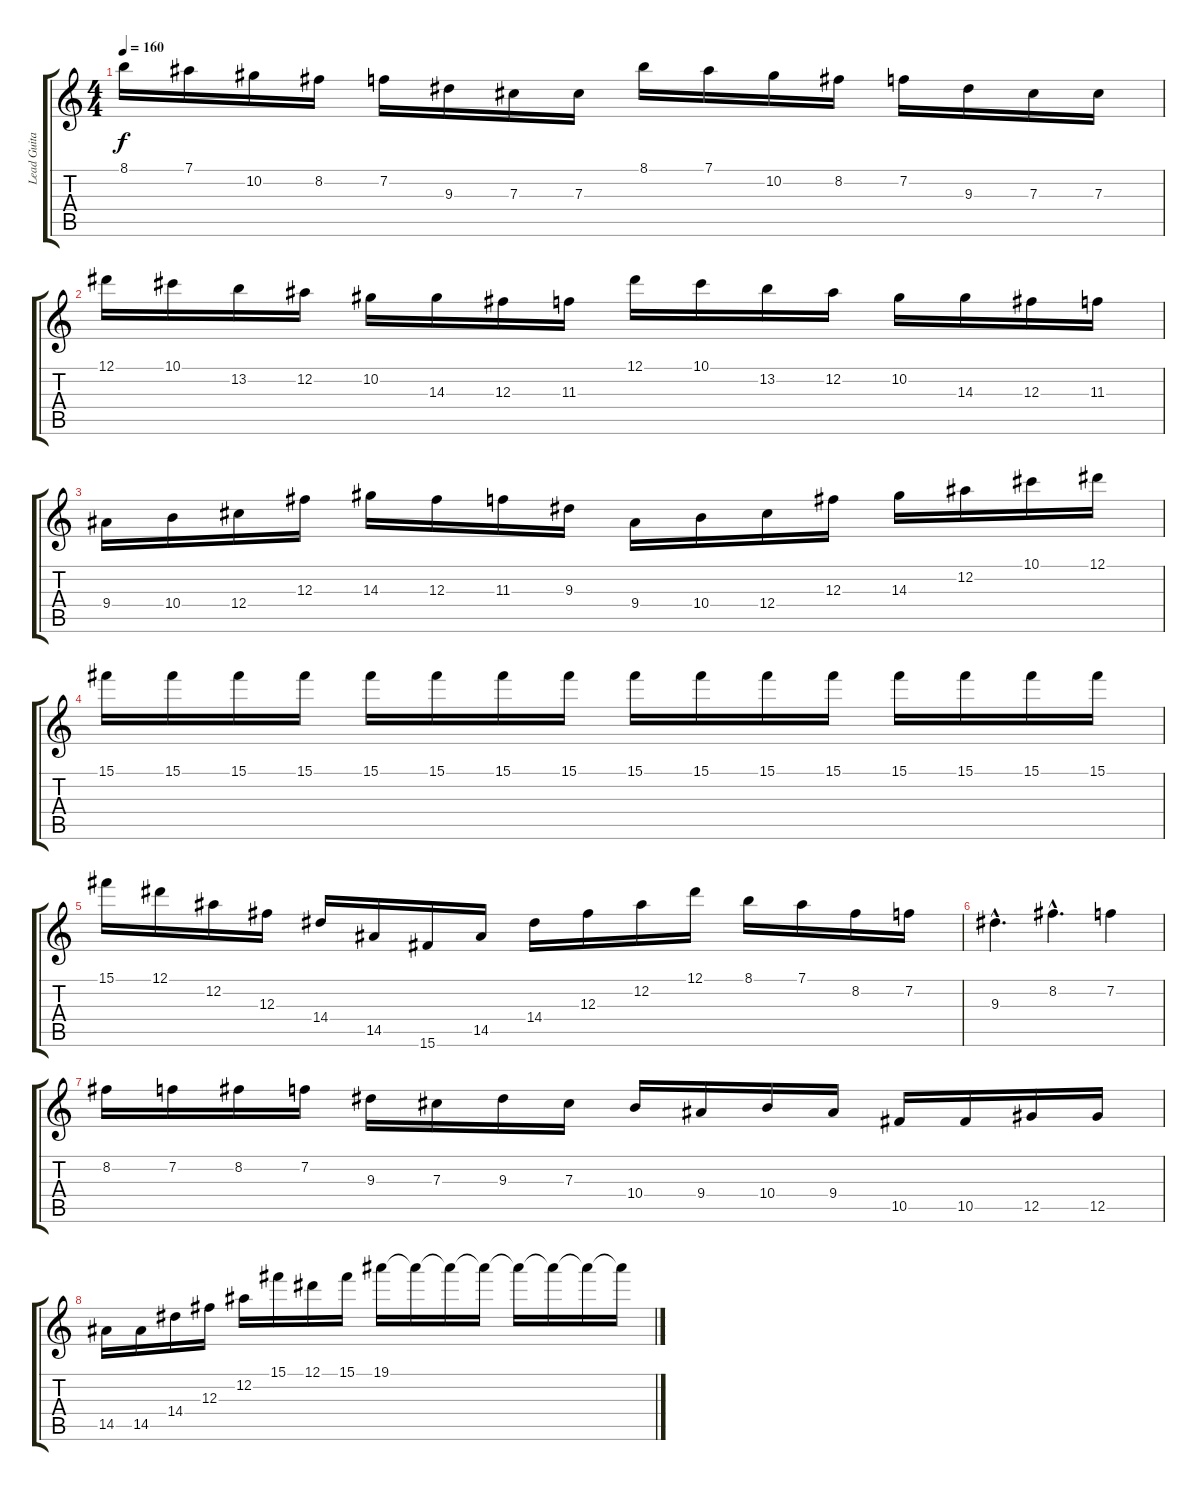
\track ("Lead Guitar II" "Lead Guita") {instrument overdrivenguitar}
\staff {score tabs}
\tuning (Eb4 Bb3 Gb3 Db3 Ab2 Eb2) {hide}
\ts (4 4)
\tempo 160
\clef g2
\ks c
8.1.16{dy f} 7.1.16 10.2.16 8.2.16 7.2.16 9.3.16 7.3.16 7.3.16 8.1.16 7.1.16 10.2.16 8.2.16 7.2.16 9.3.16 7.3.16 7.3.16 |
12.1.16 10.1.16 13.2.16 12.2.16 10.2.16 14.3.16 12.3.16 11.3.16 12.1.16 10.1.16 13.2.16 12.2.16 10.2.16 14.3.16 12.3.16 11.3.16 |
9.4.16 10.4.16 12.4.16 12.3.16 14.3.16 12.3.16 11.3.16 9.3.16 9.4.16 10.4.16 12.4.16 12.3.16 14.3.16 12.2.16 10.1.16 12.1.16 |
15.1.16 15.1.16 15.1.16 15.1.16 15.1.16 15.1.16 15.1.16 15.1.16 15.1.16 15.1.16 15.1.16 15.1.16 15.1.16 15.1.16 15.1.16 15.1.16 |
15.1.16 12.1.16 12.2.16 12.3.16 14.4.16 14.5.16 15.6.16 14.5.16 14.4.16 12.3.16 12.2.16 12.1.16 8.1.16 7.1.16 8.2.16 7.2.16 |
9.3{hac}.4{d} 8.2{hac}.4{d} 7.2.4 |
8.2.16 7.2.16 8.2.16 7.2.16 9.3.16 7.3.16 9.3.16 7.3.16 10.4.16 9.4.16 10.4.16 9.4.16 10.5.16 10.5.16 12.5.16 12.5.16 |
14.5.16 14.5.16 14.4.16 12.3.16 12.2.16 15.1.16 12.1.16 15.1.16 19.1.16 19.1{t}.16 19.1{t}.16 19.1{t}.16 19.1{t}.16 19.1{t}.16 19.1{t}.16 19.1{t}.16
